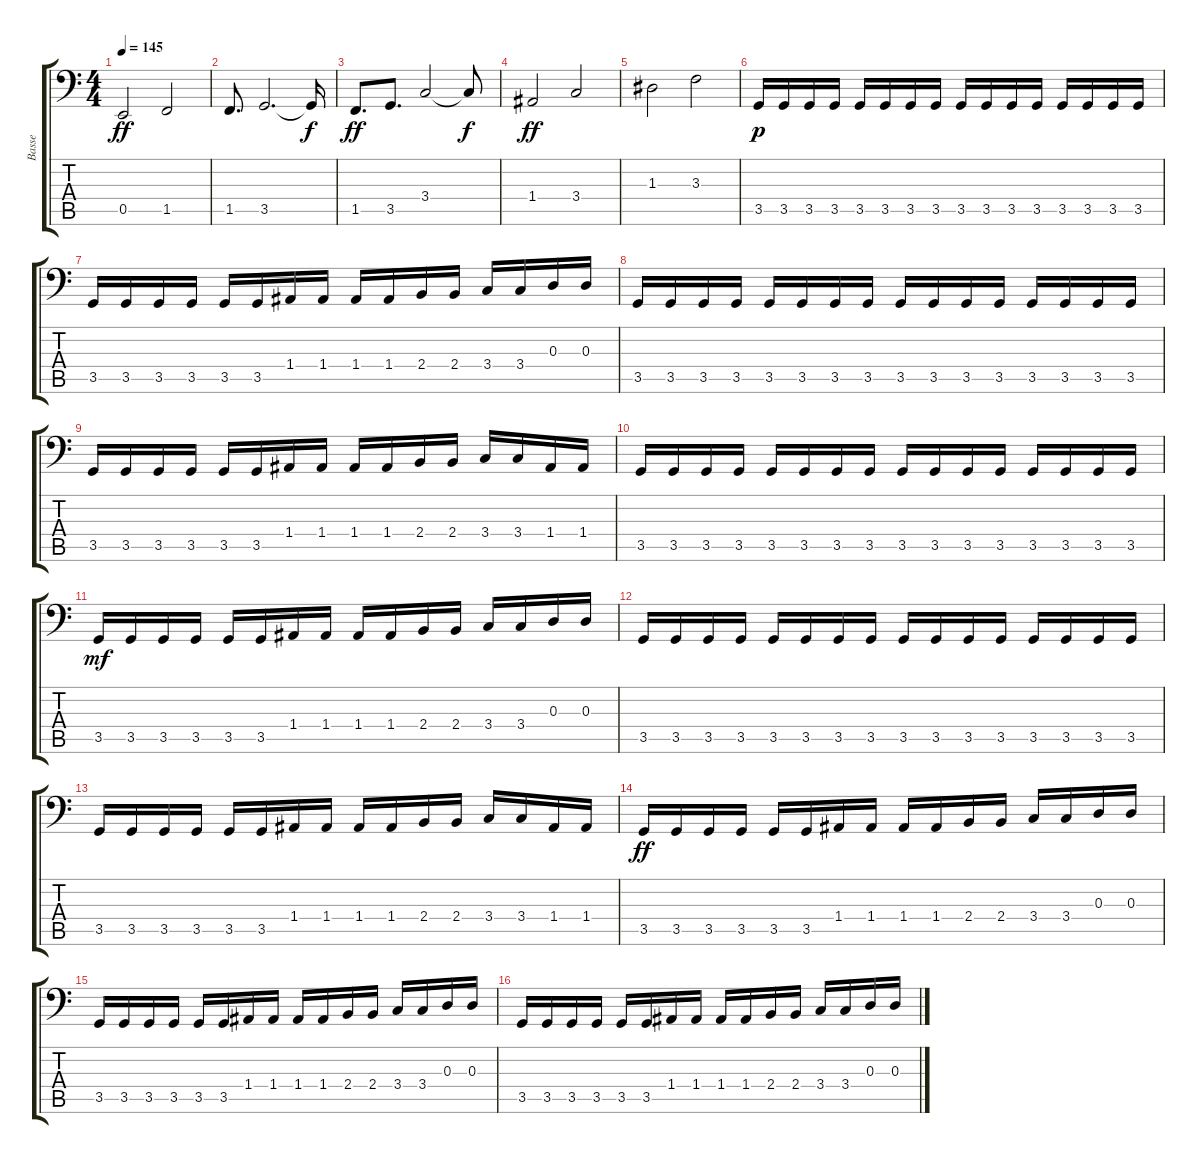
\track ("Basse" "Basse") {instrument electricbassfinger}
\staff {score tabs}
\tuning (C3 G2 D2 A1 E1 B0) {hide}
\ts (4 4)
\tempo 145
\clef f4
\ks c
0.5.2{dy ff} 1.5.2 |
1.5.8{d} 3.5.2{d} 3.5{t}.16{dy f} |
1.5.8{d dy ff} 3.5.8{d} 3.4.2 3.4{t}.8{dy f} |
1.4.2{dy ff} 3.4.2 |
1.3.2 3.3.2 |
3.5.16{dy p} 3.5.16 3.5.16 3.5.16 3.5.16 3.5.16 3.5.16 3.5.16 3.5.16 3.5.16 3.5.16 3.5.16 3.5.16 3.5.16 3.5.16 3.5.16 |
3.5.16 3.5.16 3.5.16 3.5.16 3.5.16 3.5.16 1.4.16 1.4.16 1.4.16 1.4.16 2.4.16 2.4.16 3.4.16 3.4.16 0.3.16 0.3.16 |
3.5.16 3.5.16 3.5.16 3.5.16 3.5.16 3.5.16 3.5.16 3.5.16 3.5.16 3.5.16 3.5.16 3.5.16 3.5.16 3.5.16 3.5.16 3.5.16 |
3.5.16 3.5.16 3.5.16 3.5.16 3.5.16 3.5.16 1.4.16 1.4.16 1.4.16 1.4.16 2.4.16 2.4.16 3.4.16 3.4.16 1.4.16 1.4.16 |
3.5.16 3.5.16 3.5.16 3.5.16 3.5.16 3.5.16 3.5.16 3.5.16 3.5.16 3.5.16 3.5.16 3.5.16 3.5.16 3.5.16 3.5.16 3.5.16 |
3.5.16{dy mf} 3.5.16 3.5.16 3.5.16 3.5.16 3.5.16 1.4.16 1.4.16 1.4.16 1.4.16 2.4.16 2.4.16 3.4.16 3.4.16 0.3.16 0.3.16 |
3.5.16 3.5.16 3.5.16 3.5.16 3.5.16 3.5.16 3.5.16 3.5.16 3.5.16 3.5.16 3.5.16 3.5.16 3.5.16 3.5.16 3.5.16 3.5.16 |
3.5.16 3.5.16 3.5.16 3.5.16 3.5.16 3.5.16 1.4.16 1.4.16 1.4.16 1.4.16 2.4.16 2.4.16 3.4.16 3.4.16 1.4.16 1.4.16 |
3.5.16{dy ff} 3.5.16 3.5.16 3.5.16 3.5.16 3.5.16 1.4.16 1.4.16 1.4.16 1.4.16 2.4.16 2.4.16 3.4.16 3.4.16 0.3.16 0.3.16 |
3.5.16 3.5.16 3.5.16 3.5.16 3.5.16 3.5.16 1.4.16 1.4.16 1.4.16 1.4.16 2.4.16 2.4.16 3.4.16 3.4.16 0.3.16 0.3.16 |
3.5.16 3.5.16 3.5.16 3.5.16 3.5.16 3.5.16 1.4.16 1.4.16 1.4.16 1.4.16 2.4.16 2.4.16 3.4.16 3.4.16 0.3.16 0.3.16
